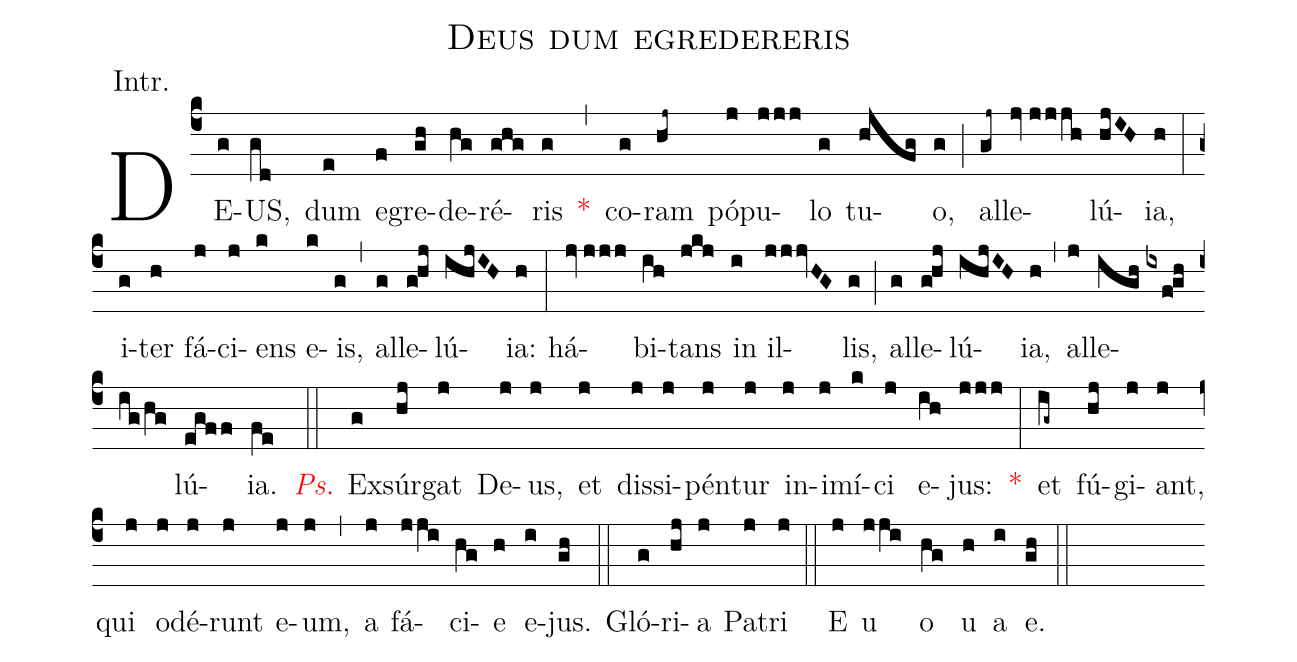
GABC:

name:Deus dum egredereris;
annotation:Intr.;
mode:III.;
office-part:Introit;
%%
(c4) DE(g)US,(gd) dum(e) eg(f)re(gh)de(hg)ré(ghg)ris(g) <v>\red{*}</v>(,) co(g)ram(hj~) pó(j)pu(jjj)lo(g) tu(hjfg)o,(g) (;) al(gj~)le(jv//jjjh)lú(hjIH)ia,(h) (:) i(g)ter(h) fá(j)ci(j)ens(k) e(k)is,(g) (,) al(g)le(g!hj)lú(ihjIH)ia:(h) (:) há(jv//jjj)bi(ih)tans(jkj) in(i) il(jjjvHG)lis,(g) (;) al(g)le(g!hj)lú(ihjIH)ia,(h) (,) al(j)le(igh//ixf!gh/ig/hg)lú(egff)ia.(fe) (::) <v>\redit{Ps.}</v> Ex(g)súr(hj)gat(j) De(j)us,(j) et(j) dis(j)si(j)pén(j)tur(j) in(j)i(j)mí(k)ci(j) e(ih)jus:(jjj) <v>\red{*}</v>(:) et(ig~) fú(hj)gi(j)ant,(j) qui(j) o(j)dé(j)runt(j) e(j)um,(j) (,) a(j) fá(jji)ci(hg)e(h) e(i)jus.(gh) (::) Gló(g)ri(hj)a(j) Pa(j)tri(j) (::) E(j) u(jji) o(hg) u(h) a(i) e.(gh) (::)
